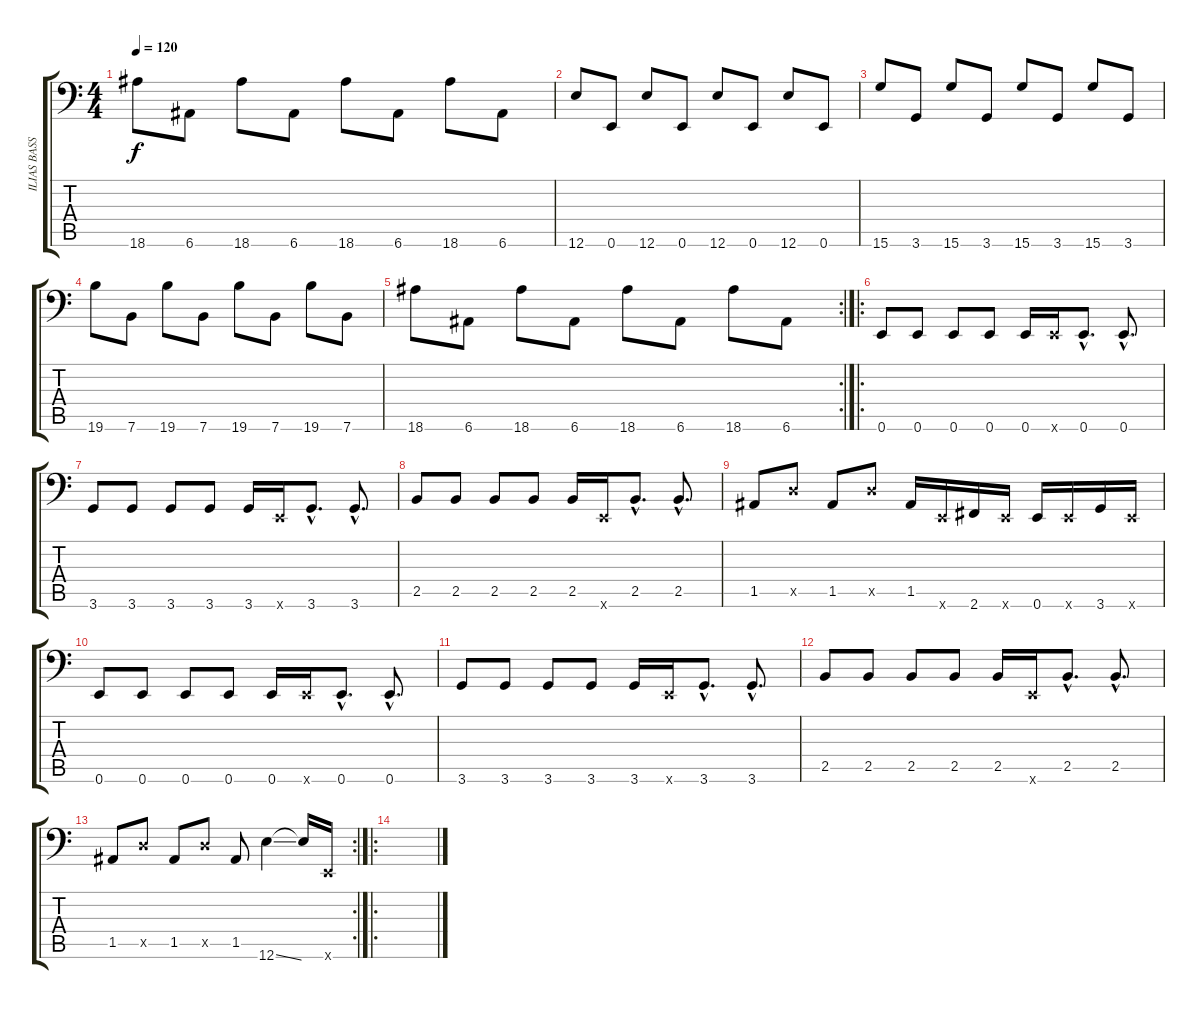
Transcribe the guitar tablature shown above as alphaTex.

\track ("ILIAS BASS" "ILIAS BASS") {instrument electricbasspick}
\staff {score tabs}
\tuning (E3 B2 G2 D2 A1 E1) {hide}
\ts (4 4)
\tempo 120
\clef f4
\ks c
18.6.8{dy f} 6.6.8 18.6.8 6.6.8 18.6.8 6.6.8 18.6.8 6.6.8 |
12.6.8 0.6.8 12.6.8 0.6.8 12.6.8 0.6.8 12.6.8 0.6.8 |
15.6.8 3.6.8 15.6.8 3.6.8 15.6.8 3.6.8 15.6.8 3.6.8 |
19.6.8 7.6.8 19.6.8 7.6.8 19.6.8 7.6.8 19.6.8 7.6.8 |
\rc 2
18.6.8 6.6.8 18.6.8 6.6.8 18.6.8 6.6.8 18.6.8 6.6.8 |
\ro
0.6.8 0.6.8 0.6.8 0.6.8 0.6.16 0.6{x}.16 0.6{hac}.8{d} 0.6{hac}.8{d} |
3.6.8 3.6.8 3.6.8 3.6.8 3.6.16 0.6{x}.16 3.6{hac}.8{d} 3.6{hac}.8{d} |
2.5.8 2.5.8 2.5.8 2.5.8 2.5.16 0.6{x}.16 2.5{hac}.8{d} 2.5{hac}.8{d} |
1.5.8 5.5{x}.8 1.5.8 5.5{x}.8 1.5.16 0.6{x}.16 2.6.16 0.6{x}.16 0.6.16 0.6{x}.16 3.6.16 0.6{x}.16 |
0.6.8 0.6.8 0.6.8 0.6.8 0.6.16 0.6{x}.16 0.6{hac}.8{d} 0.6{hac}.8{d} |
3.6.8 3.6.8 3.6.8 3.6.8 3.6.16 0.6{x}.16 3.6{hac}.8{d} 3.6{hac}.8{d} |
2.5.8 2.5.8 2.5.8 2.5.8 2.5.16 0.6{x}.16 2.5{hac}.8{d} 2.5{hac}.8{d} |
\rc 2
1.5.8 5.5{x}.8 1.5.8 5.5{x}.8 1.5.8 12.6{ss}.4 12.6{t}.16 0.6{x}.16 |
\ro
